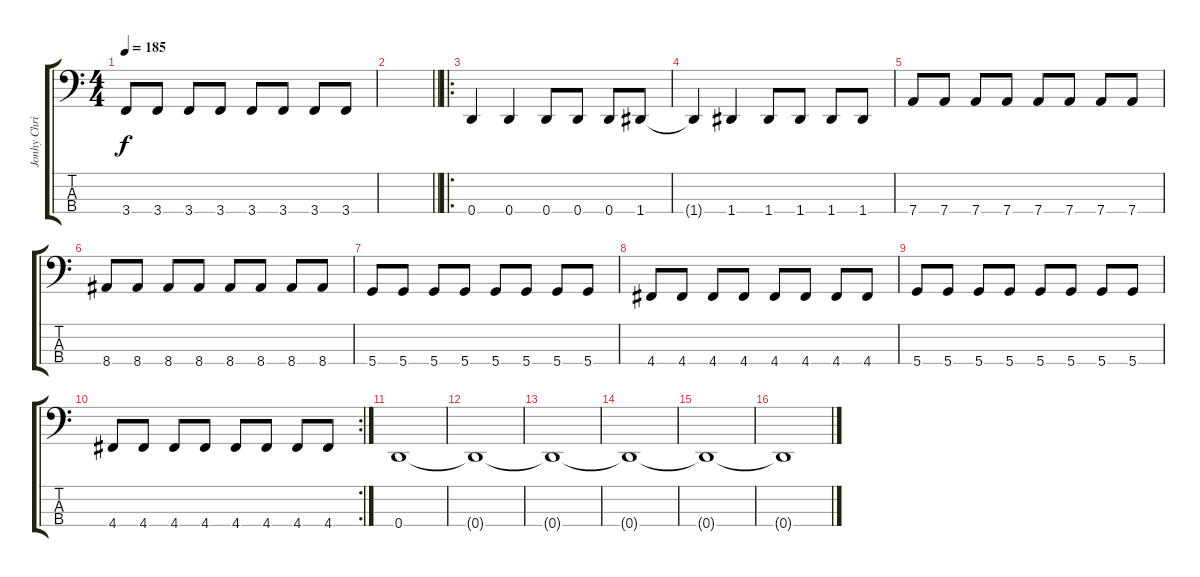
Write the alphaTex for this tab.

\track ("Jonhy Christ" "Jonhy Chri") {instrument electricbasspick}
\staff {score tabs}
\tuning (G2 D2 A1 D1) {hide}
\ts (4 4)
\tempo 185
\clef f4
\ks c
3.4.8{dy f} 3.4.8 3.4.8 3.4.8 3.4.8 3.4.8 3.4.8 3.4.8 |
\barLineRight lightlight
|
\ro
0.4.4 0.4.4 0.4.8 0.4.8 0.4.8 1.4.8 |
1.4{t}.4 1.4.4 1.4.8 1.4.8 1.4.8 1.4.8 |
7.4.8 7.4.8 7.4.8 7.4.8 7.4.8 7.4.8 7.4.8 7.4.8 |
8.4.8 8.4.8 8.4.8 8.4.8 8.4.8 8.4.8 8.4.8 8.4.8 |
5.4.8 5.4.8 5.4.8 5.4.8 5.4.8 5.4.8 5.4.8 5.4.8 |
4.4.8 4.4.8 4.4.8 4.4.8 4.4.8 4.4.8 4.4.8 4.4.8 |
5.4.8 5.4.8 5.4.8 5.4.8 5.4.8 5.4.8 5.4.8 5.4.8 |
\rc 2
4.4.8 4.4.8 4.4.8 4.4.8 4.4.8 4.4.8 4.4.8 4.4.8 |
0.4.1 |
0.4{t}.1 |
0.4{t}.1 |
0.4{t}.1 |
0.4{t}.1 |
0.4{t}.1
